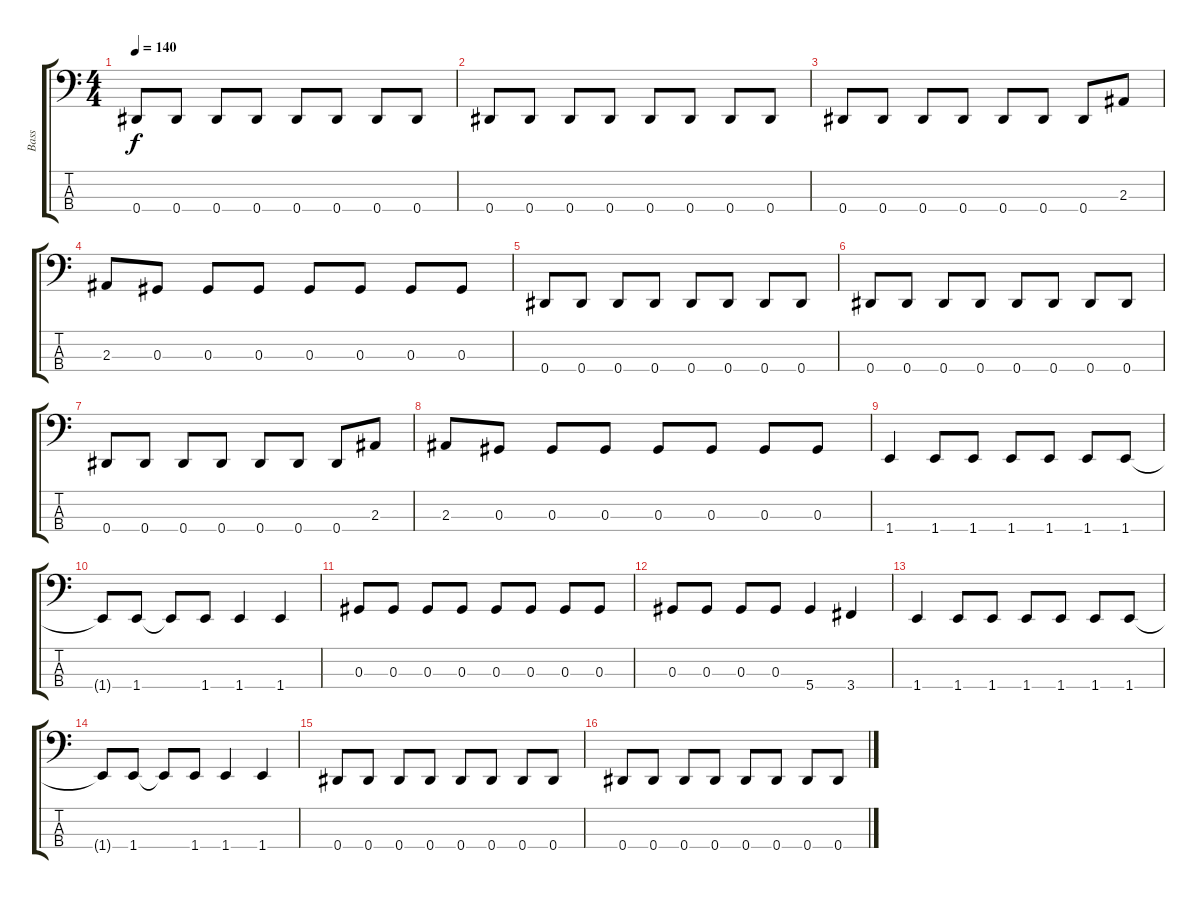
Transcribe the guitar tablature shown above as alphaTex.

\track ("Bass" "Bass") {instrument electricbassfinger}
\staff {score tabs}
\tuning (Gb2 Db2 Ab1 Eb1) {hide}
\ts (4 4)
\tempo 140
\clef f4
\ks c
0.4.8{dy f} 0.4.8 0.4.8 0.4.8 0.4.8 0.4.8 0.4.8 0.4.8 |
0.4.8 0.4.8 0.4.8 0.4.8 0.4.8 0.4.8 0.4.8 0.4.8 |
0.4.8 0.4.8 0.4.8 0.4.8 0.4.8 0.4.8 0.4.8 2.3.8 |
2.3.8 0.3.8 0.3.8 0.3.8 0.3.8 0.3.8 0.3.8 0.3.8 |
0.4.8 0.4.8 0.4.8 0.4.8 0.4.8 0.4.8 0.4.8 0.4.8 |
0.4.8 0.4.8 0.4.8 0.4.8 0.4.8 0.4.8 0.4.8 0.4.8 |
0.4.8 0.4.8 0.4.8 0.4.8 0.4.8 0.4.8 0.4.8 2.3.8 |
2.3.8 0.3.8 0.3.8 0.3.8 0.3.8 0.3.8 0.3.8 0.3.8 |
1.4.4 1.4.8 1.4.8 1.4.8 1.4.8 1.4.8 1.4.8 |
1.4{t}.8 1.4.8 1.4{t}.8 1.4.8 1.4.4 1.4.4 |
0.3.8 0.3.8 0.3.8 0.3.8 0.3.8 0.3.8 0.3.8 0.3.8 |
0.3.8 0.3.8 0.3.8 0.3.8 5.4.4 3.4.4 |
1.4.4 1.4.8 1.4.8 1.4.8 1.4.8 1.4.8 1.4.8 |
1.4{t}.8 1.4.8 1.4{t}.8 1.4.8 1.4.4 1.4.4 |
0.4.8 0.4.8 0.4.8 0.4.8 0.4.8 0.4.8 0.4.8 0.4.8 |
0.4.8 0.4.8 0.4.8 0.4.8 0.4.8 0.4.8 0.4.8 0.4.8
